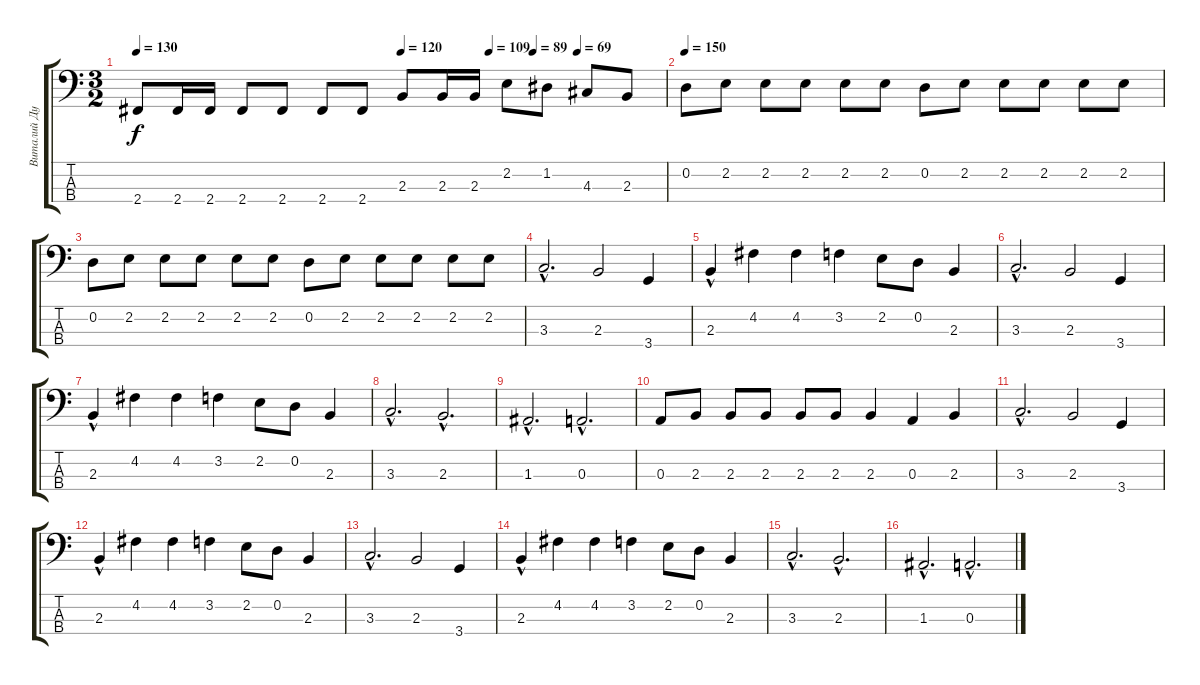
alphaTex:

\track ("Виталий Дубинин" "Виталий Ду") {instrument electricbassfinger}
\staff {score tabs}
\tuning (G2 D2 A1 E1) {hide}
\ts (3 2)
\tempo 130
\tempo (120 0.5)
\tempo (109 0.6666666666666666)
\tempo (89 0.75)
\tempo (69 0.8333333333333334)
\clef f4
\ks c
2.4.8{dy f} 2.4.16 2.4.16 2.4.8 2.4.8 2.4.8 2.4.8 2.3.8 2.3.16 2.3.16 2.2.8 1.2.8 4.3.8 2.3.8 |
\tempo 150
0.2.8 2.2.8 2.2.8 2.2.8 2.2.8 2.2.8 0.2.8 2.2.8 2.2.8 2.2.8 2.2.8 2.2.8 |
0.2.8 2.2.8 2.2.8 2.2.8 2.2.8 2.2.8 0.2.8 2.2.8 2.2.8 2.2.8 2.2.8 2.2.8 |
3.3{hac}.2{d} 2.3.2 3.4.4 |
2.3{hac}.4 4.2.4 4.2.4 3.2.4 2.2.8 0.2.8 2.3.4 |
3.3{hac}.2{d} 2.3.2 3.4.4 |
2.3{hac}.4 4.2.4 4.2.4 3.2.4 2.2.8 0.2.8 2.3.4 |
3.3{hac}.2{d} 2.3{hac}.2{d} |
1.3{hac}.2{d} 0.3{hac}.2{d} |
0.3.8 2.3.8 2.3.8 2.3.8 2.3.8 2.3.8 2.3.4 0.3.4 2.3.4 |
3.3{hac}.2{d} 2.3.2 3.4.4 |
2.3{hac}.4 4.2.4 4.2.4 3.2.4 2.2.8 0.2.8 2.3.4 |
3.3{hac}.2{d} 2.3.2 3.4.4 |
2.3{hac}.4 4.2.4 4.2.4 3.2.4 2.2.8 0.2.8 2.3.4 |
3.3{hac}.2{d} 2.3{hac}.2{d} |
1.3{hac}.2{d} 0.3{hac}.2{d}
